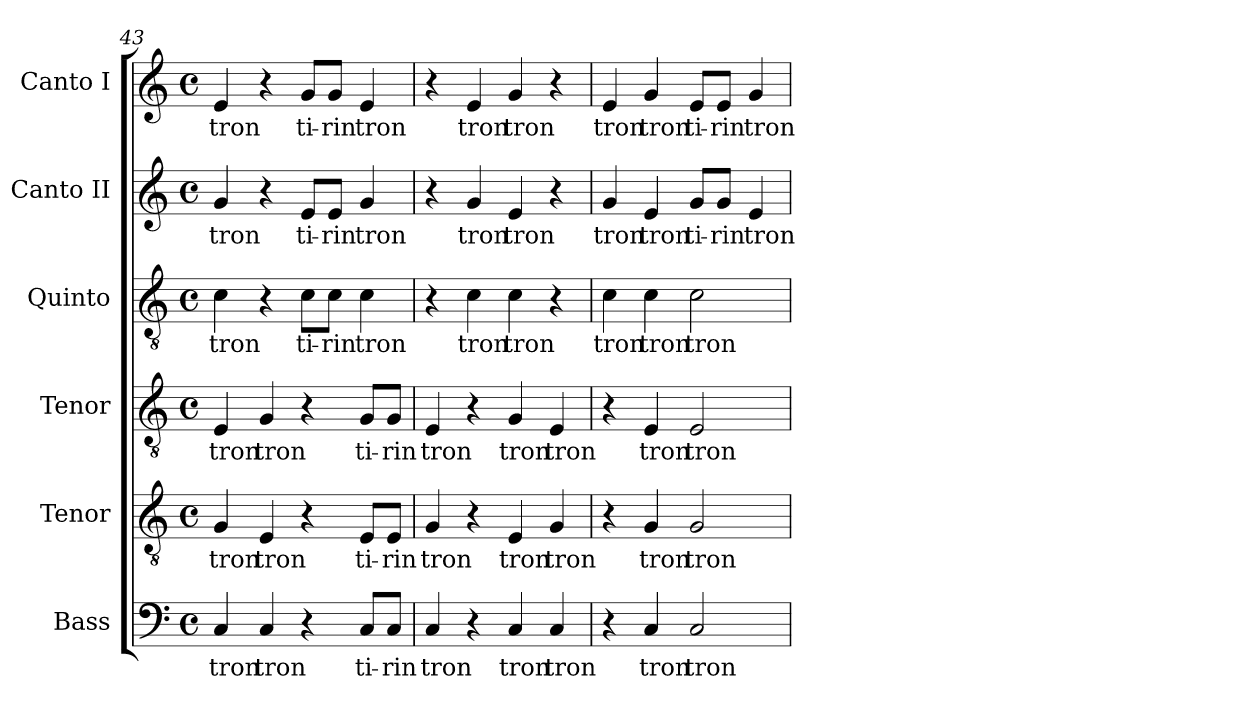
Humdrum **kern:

**kern	**text	**kern	**text	**kern	**text	**kern	**text	**kern	**text	**kern	**text
*part6	*part6	*part5	*part5	*part4	*part4	*part3	*part3	*part2	*part2	*part1	*part1
*staff6	*staff6	*staff5	*staff5	*staff4	*staff4	*staff3	*staff3	*staff2	*staff2	*staff1	*staff1
*I"Bass	*	*I"Tenor	*	*I"Tenor	*	*I"Quinto	*	*I"Canto II	*	*I"Canto I	*
*I'B.	*	*I'T.	*	*I'T.	*	*I'T.	*	*	*	*	*
!!LO:PB:g=z
*clefF4	*	*clefGv2	*	*clefGv2	*	*clefGv2	*	*clefG2	*	*clefG2	*
*	*	*ITrd7c12	*	*ITrd7c12	*	*ITrd7c12	*	*	*	*	*
*k[]	*	*k[]	*	*k[]	*	*k[]	*	*k[]	*	*k[]	*
*C:	*	*C:	*	*C:	*	*C:	*	*C:	*	*C:	*
*M4/4	*	*M4/4	*	*M4/4	*	*M4/4	*	*M4/4	*	*M4/4	*
*met(c)	*	*met(c)	*	*met(c)	*	*met(c)	*	*met(c)	*	*met(c)	*
=43	=43	=43	=43	=43	=43	=43	=43	=43	=43	=43	=43
!	!LO:LY:b:color=#000000	!	!	!	!	!	!	!	!	!	!
!	!	!	!LO:LY:b:color=#000000	!	!	!	!	!	!	!	!
!	!	!	!	!	!LO:LY:b:color=#000000	!	!	!	!	!	!
!	!	!	!	!	!	!	!LO:LY:b:color=#000000	!	!	!	!
!	!	!	!	!	!	!	!	!	!LO:LY:b:color=#000000	!	!
!	!	!	!	!	!	!	!	!	!	!	!LO:LY:b:color=#000000
4Ci/	tron	4GGi/	tron	4EEi/	tron	4Ci\	tron	4gi/	tron	4ei/	tron
!	!LO:LY:b:color=#000000	!	!	!	!	!	!	!	!	!	!
!	!	!	!LO:LY:b:color=#000000	!	!	!	!	!	!	!	!
!	!	!	!	!	!LO:LY:b:color=#000000	!	!	!	!	!	!
4Ci/	tron	4EEi/	tron	4GGi/	tron	4r	.	4r	.	4r	.
!	!	!	!	!	!	!	!LO:LY:b:color=#000000	!	!	!	!
!	!	!	!	!	!	!	!	!	!LO:LY:b:color=#000000	!	!
!	!	!	!	!	!	!	!	!	!	!	!LO:LY:b:color=#000000
4r	.	4r	.	4r	.	8Ci\L	ti-	8ei/L	ti-	8gi/L	ti-
!	!	!	!	!	!	!	!LO:LY:b:color=#000000	!	!	!	!
!	!	!	!	!	!	!	!	!	!LO:LY:b:color=#000000	!	!
!	!	!	!	!	!	!	!	!	!	!	!LO:LY:b:color=#000000
.	.	.	.	.	.	8Ci\J	-rin	8ei/J	-rin	8gi/J	-rin
!	!LO:LY:b:color=#000000	!	!	!	!	!	!	!	!	!	!
!	!	!	!LO:LY:b:color=#000000	!	!	!	!	!	!	!	!
!	!	!	!	!	!LO:LY:b:color=#000000	!	!	!	!	!	!
!	!	!	!	!	!	!	!LO:LY:b:color=#000000	!	!	!	!
!	!	!	!	!	!	!	!	!	!LO:LY:b:color=#000000	!	!
!	!	!	!	!	!	!	!	!	!	!	!LO:LY:b:color=#000000
8Ci/L	ti-	8EEi/L	ti-	8GGi/L	ti-	4Ci\	tron	4gi/	tron	4ei/	tron
!	!LO:LY:b:color=#000000	!	!	!	!	!	!	!	!	!	!
!	!	!	!LO:LY:b:color=#000000	!	!	!	!	!	!	!	!
!	!	!	!	!	!LO:LY:b:color=#000000	!	!	!	!	!	!
8Ci/J	-rin	8EEi/J	-rin	8GGi/J	-rin	.	.	.	.	.	.
=44	=44	=44	=44	=44	=44	=44	=44	=44	=44	=44	=44
!	!LO:LY:b:color=#000000	!	!	!	!	!	!	!	!	!	!
!	!	!	!LO:LY:b:color=#000000	!	!	!	!	!	!	!	!
!	!	!	!	!	!LO:LY:b:color=#000000	!	!	!	!	!	!
4Ci/	tron	4GGi/	tron	4EEi/	tron	4r	.	4r	.	4r	.
!	!	!	!	!	!	!	!LO:LY:b:color=#000000	!	!	!	!
!	!	!	!	!	!	!	!	!	!LO:LY:b:color=#000000	!	!
!	!	!	!	!	!	!	!	!	!	!	!LO:LY:b:color=#000000
4r	.	4r	.	4r	.	4Ci\	tron	4gi/	tron	4ei/	tron
!	!LO:LY:b:color=#000000	!	!	!	!	!	!	!	!	!	!
!	!	!	!LO:LY:b:color=#000000	!	!	!	!	!	!	!	!
!	!	!	!	!	!LO:LY:b:color=#000000	!	!	!	!	!	!
!	!	!	!	!	!	!	!LO:LY:b:color=#000000	!	!	!	!
!	!	!	!	!	!	!	!	!	!LO:LY:b:color=#000000	!	!
!	!	!	!	!	!	!	!	!	!	!	!LO:LY:b:color=#000000
4Ci/	tron	4EEi/	tron	4GGi/	tron	4Ci\	tron	4ei/	tron	4gi/	tron
!	!LO:LY:b:color=#000000	!	!	!	!	!	!	!	!	!	!
!	!	!	!LO:LY:b:color=#000000	!	!	!	!	!	!	!	!
!	!	!	!	!	!LO:LY:b:color=#000000	!	!	!	!	!	!
4Ci/	tron	4GGi/	tron	4EEi/	tron	4r	.	4r	.	4r	.
=45	=45	=45	=45	=45	=45	=45	=45	=45	=45	=45	=45
!	!	!	!	!	!	!	!LO:LY:b:color=#000000	!	!	!	!
!	!	!	!	!	!	!	!	!	!LO:LY:b:color=#000000	!	!
!	!	!	!	!	!	!	!	!	!	!	!LO:LY:b:color=#000000
4r	.	4r	.	4r	.	4Ci\	tron	4gi/	tron	4ei/	tron
!	!LO:LY:b:color=#000000	!	!	!	!	!	!	!	!	!	!
!	!	!	!LO:LY:b:color=#000000	!	!	!	!	!	!	!	!
!	!	!	!	!	!LO:LY:b:color=#000000	!	!	!	!	!	!
!	!	!	!	!	!	!	!LO:LY:b:color=#000000	!	!	!	!
!	!	!	!	!	!	!	!	!	!LO:LY:b:color=#000000	!	!
!	!	!	!	!	!	!	!	!	!	!	!LO:LY:b:color=#000000
4Ci/	tron	4GGi/	tron	4EEi/	tron	4Ci\	tron	4ei/	tron	4gi/	tron
!	!LO:LY:b:color=#000000	!	!	!	!	!	!	!	!	!	!
!	!	!	!LO:LY:b:color=#000000	!	!	!	!	!	!	!	!
!	!	!	!	!	!LO:LY:b:color=#000000	!	!	!	!	!	!
!	!	!	!	!	!	!	!LO:LY:b:color=#000000	!	!	!	!
!	!	!	!	!	!	!	!	!	!LO:LY:b:color=#000000	!	!
!	!	!	!	!	!	!	!	!	!	!	!LO:LY:b:color=#000000
2Ci/	tron	2GGi/	tron	2EEi/	tron	2Ci\	tron	8gi/L	ti-	8ei/L	ti-
!	!	!	!	!	!	!	!	!	!LO:LY:b:color=#000000	!	!
!	!	!	!	!	!	!	!	!	!	!	!LO:LY:b:color=#000000
.	.	.	.	.	.	.	.	8gi/J	-rin	8ei/J	-rin
!	!	!	!	!	!	!	!	!	!LO:LY:b:color=#000000	!	!
!	!	!	!	!	!	!	!	!	!	!	!LO:LY:b:color=#000000
.	.	.	.	.	.	.	.	4ei/	tron	4gi/	tron
=	=	=	=	=	=	=	=	=	=	=	=
*-	*-	*-	*-	*-	*-	*-	*-	*-	*-	*-	*-
